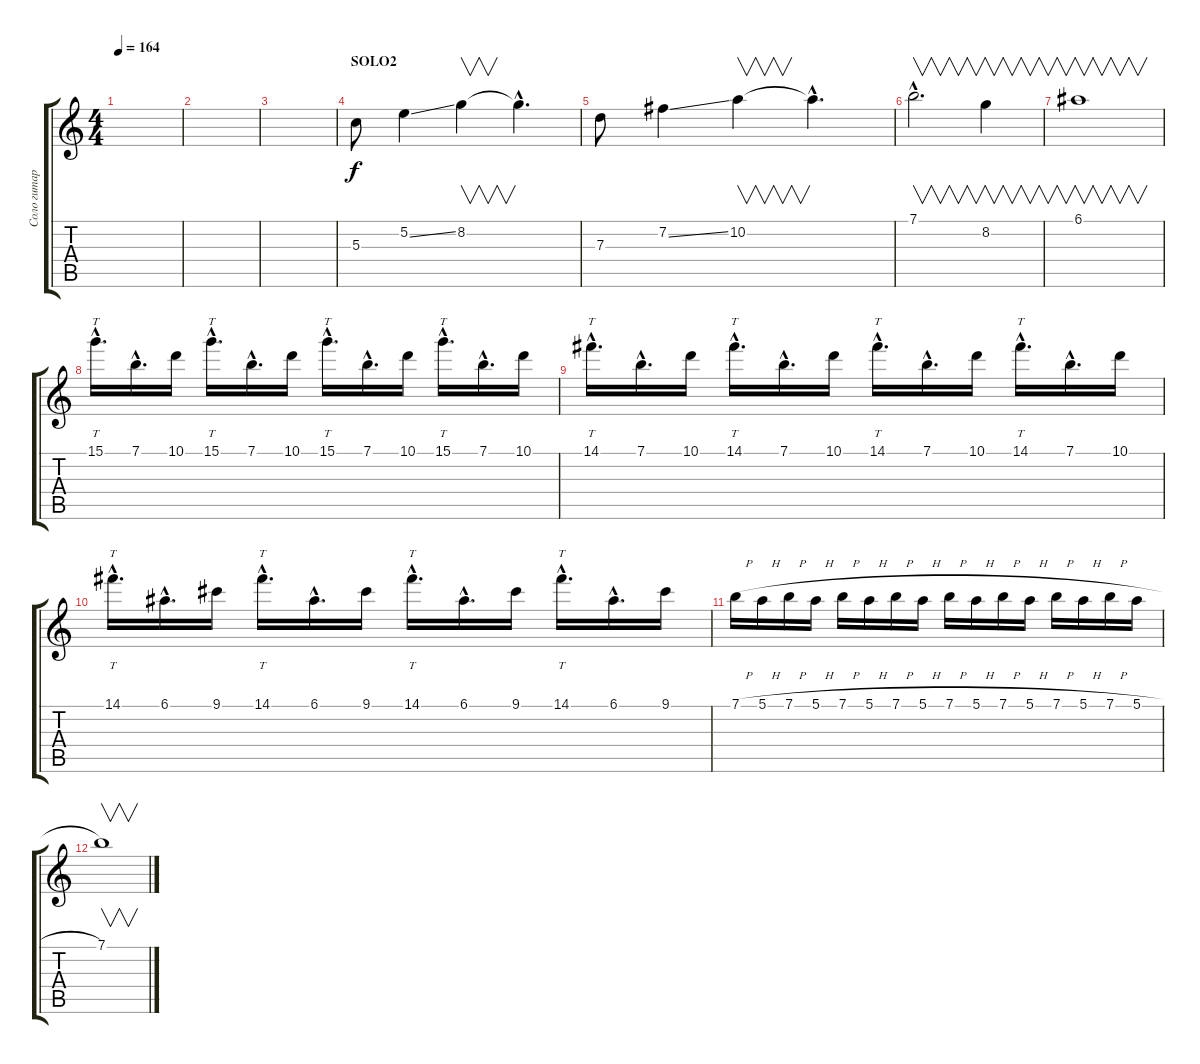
\track ("Соло гитара" "Соло гитар") {instrument distortionguitar}
\staff {score tabs}
\tuning (E4 B3 G3 D3 A2 E2) {hide}
\ts (4 4)
\tempo 164
\clef g2
\ks c
|
|
|
\section ("" "SOLO2")
5.3.8 5.2{ss}.4 8.2.4{v} 8.2{hac t}.4{d} |
7.3.8 7.2{ss}.4 10.2.4{v} 10.2{hac t}.4{d} |
7.1{hac}.2{v d} 8.2.4{v} |
6.1.1{v} |
15.1{hac}.16{tt d} 7.1{hac}.16{d} 10.1.16 15.1{hac}.16{tt d} 7.1{hac}.16{d} 10.1.16 15.1{hac}.16{tt d} 7.1{hac}.16{d} 10.1.16 15.1{hac}.16{tt d} 7.1{hac}.16{d} 10.1.16 |
14.1{hac}.16{tt d} 7.1{hac}.16{d} 10.1.16 14.1{hac}.16{tt d} 7.1{hac}.16{d} 10.1.16 14.1{hac}.16{tt d} 7.1{hac}.16{d} 10.1.16 14.1{hac}.16{tt d} 7.1{hac}.16{d} 10.1.16 |
14.1{hac}.16{tt d} 6.1{hac}.16{d} 9.1.16 14.1{hac}.16{tt d} 6.1{hac}.16{d} 9.1.16 14.1{hac}.16{tt d} 6.1{hac}.16{d} 9.1.16 14.1{hac}.16{tt d} 6.1{hac}.16{d} 9.1.16 |
7.1{h}.16 5.1{h}.16 7.1{h}.16 5.1{h}.16 7.1{h}.16 5.1{h}.16 7.1{h}.16 5.1{h}.16 7.1{h}.16 5.1{h}.16 7.1{h}.16 5.1{h}.16 7.1{h}.16 5.1{h}.16 7.1{h}.16 5.1{h}.16 |
7.1.1{v}
